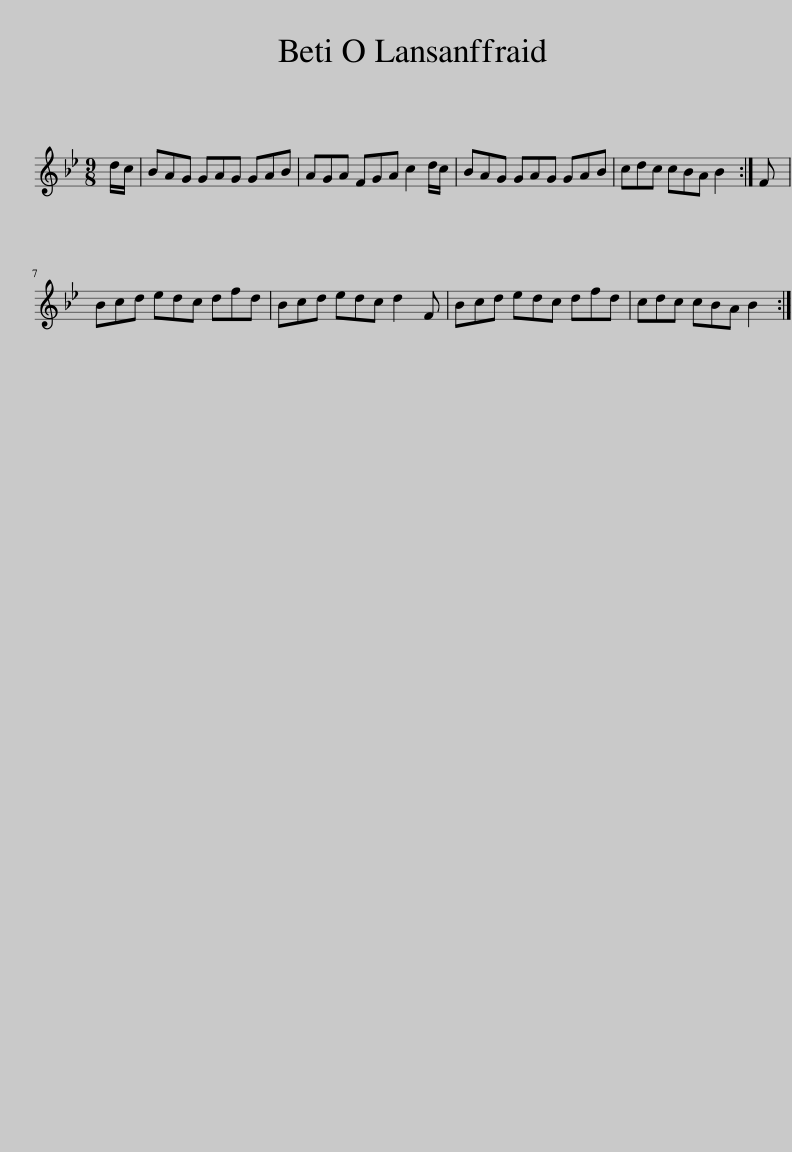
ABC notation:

X:1
L:1/8
M:9/8
I:linebreak $
K:Gmin
V:1 treble
V:1
 d/c/ | BAG GAG GAB | AGA FGA c2 d/c/ | BAG GAG GAB | cdc cBA B2 :| %5
 F |$ Bcd edc dfd | Bcd edc d2 F | Bcd edc dfd | cdc cBA B2 :| %10
